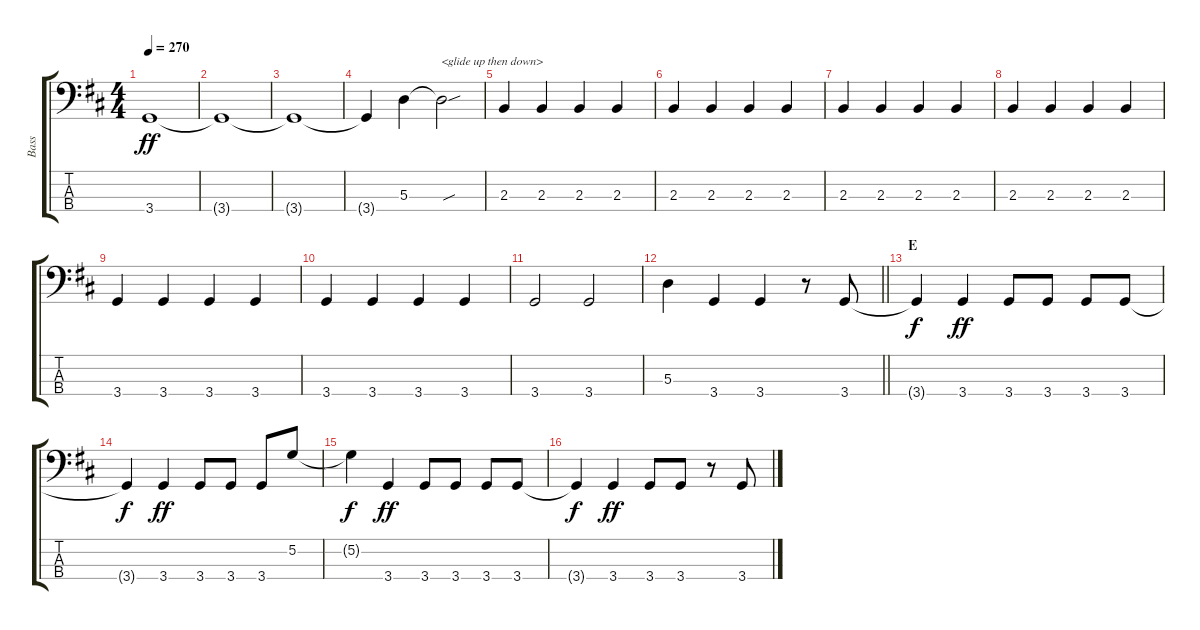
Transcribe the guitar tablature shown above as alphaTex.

\track ("Bass" "Bass") {instrument electricbasspick}
\staff {score tabs}
\tuning (G2 D2 A1 E1) {hide}
\ts (4 4)
\tempo 270
\clef f4
\ks d
3.4.1{dy ff} |
3.4{t}.1 |
3.4{t}.1 |
3.4{t}.4 5.3.4 5.3{sou t}.2{txt "<glide up then down>"} |
2.3.4 2.3.4 2.3.4 2.3.4 |
2.3.4 2.3.4 2.3.4 2.3.4 |
2.3.4 2.3.4 2.3.4 2.3.4 |
2.3.4 2.3.4 2.3.4 2.3.4 |
3.4.4 3.4.4 3.4.4 3.4.4 |
3.4.4 3.4.4 3.4.4 3.4.4 |
3.4.2 3.4.2 |
\barLineRight lightlight
5.3.4 3.4.4 3.4.4 r.8 3.4.8 |
\section ("" "E")
3.4{t}.4{dy f} 3.4.4{dy ff} 3.4.8 3.4.8 3.4.8 3.4.8 |
3.4{t}.4{dy f} 3.4.4{dy ff} 3.4.8 3.4.8 3.4.8 5.2.8 |
5.2{t}.4{dy f} 3.4.4{dy ff} 3.4.8 3.4.8 3.4.8 3.4.8 |
3.4{t}.4{dy f} 3.4.4{dy ff} 3.4.8 3.4.8 r.8 3.4.8
